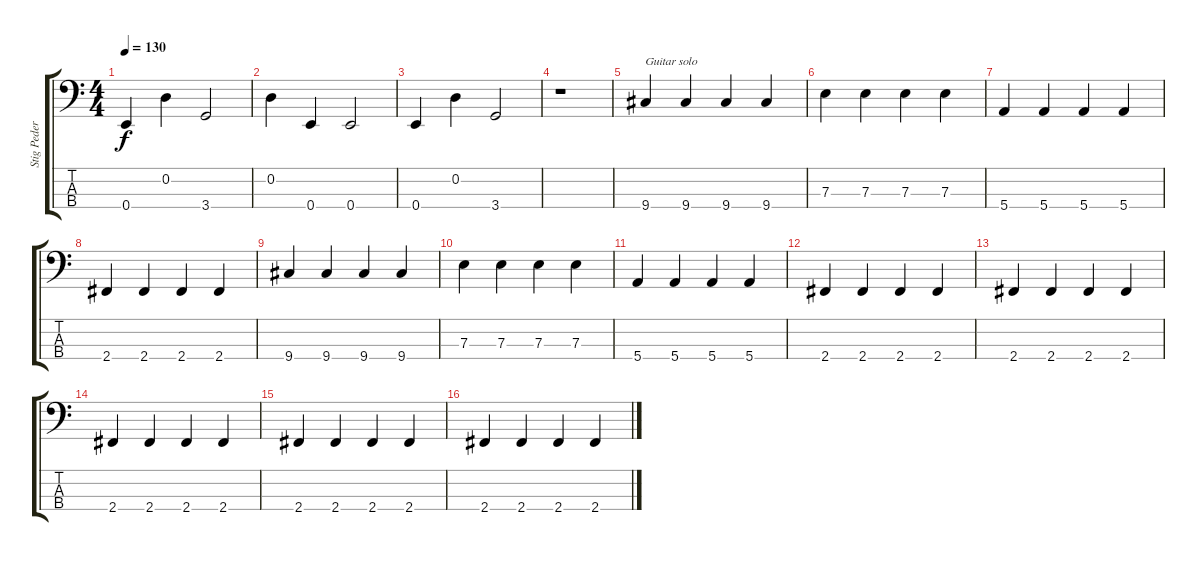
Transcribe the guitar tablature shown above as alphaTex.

\track ("Stig Pedersen (Bas)" "Stig Peder") {instrument electricbasspick}
\staff {score tabs}
\tuning (G2 D2 A1 E1) {hide}
\ts (4 4)
\tempo 130
\clef f4
\ks c
0.4.4{dy f} 0.2.4 3.4.2 |
0.2.4 0.4.4 0.4.2 |
0.4.4 0.2.4 3.4.2 |
r.1 |
9.4.4{txt "Guitar solo"} 9.4.4 9.4.4 9.4.4 |
7.3.4 7.3.4 7.3.4 7.3.4 |
5.4.4 5.4.4 5.4.4 5.4.4 |
2.4.4 2.4.4 2.4.4 2.4.4 |
9.4.4 9.4.4 9.4.4 9.4.4 |
7.3.4 7.3.4 7.3.4 7.3.4 |
5.4.4 5.4.4 5.4.4 5.4.4 |
2.4.4 2.4.4 2.4.4 2.4.4 |
2.4.4 2.4.4 2.4.4 2.4.4 |
2.4.4 2.4.4 2.4.4 2.4.4 |
2.4.4 2.4.4 2.4.4 2.4.4 |
2.4.4 2.4.4 2.4.4 2.4.4
